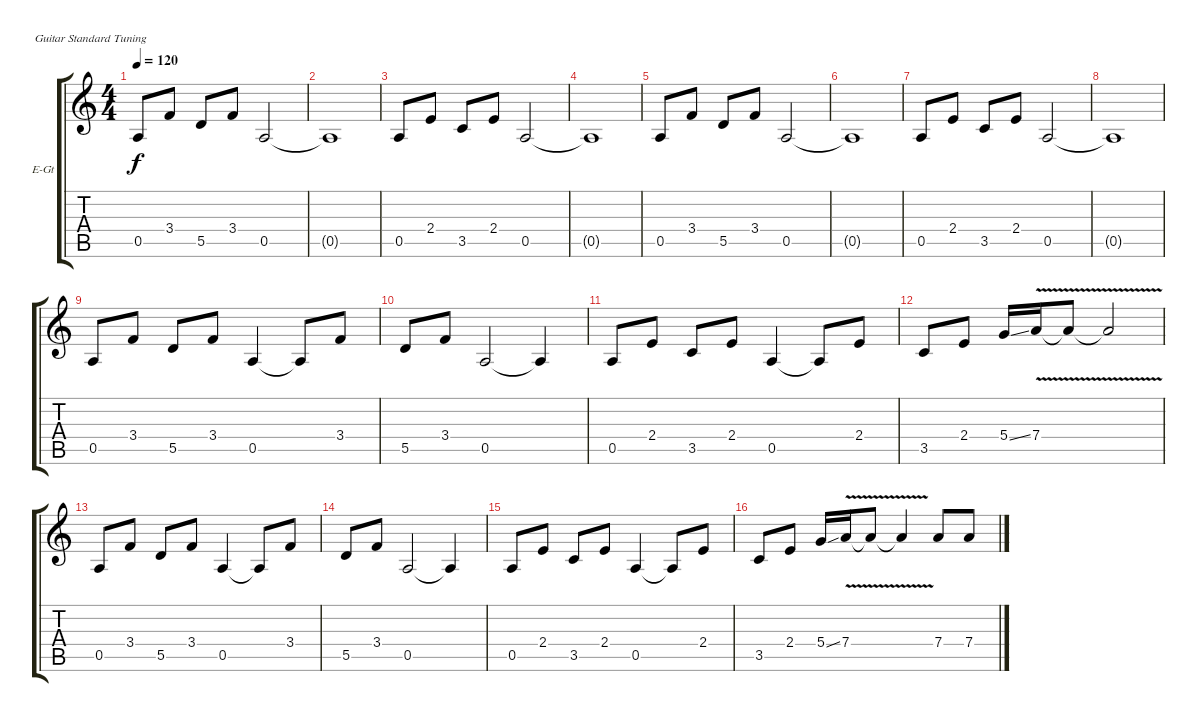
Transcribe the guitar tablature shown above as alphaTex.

\bracketExtendMode groupsimilarinstruments
\firstSystemTrackNameOrientation horizontal
\otherSystemsTrackNameOrientation horizontal
\track ("Distortion Guitar 2" "E-Gt") {instrument distortionguitar}
\staff {score tabs}
\tuning (E4 B3 G3 D3 A2 E2)
\ts (4 4)
\tempo 120
\clef g2
\ks c
0.5.8{dy f} 3.4.8 5.5.8 3.4.8 0.5.2 |
0.5{t}.1 |
0.5.8 2.4.8 3.5.8 2.4.8 0.5.2 |
0.5{t}.1 |
0.5.8 3.4.8 5.5.8 3.4.8 0.5.2 |
0.5{t}.1 |
0.5.8 2.4.8 3.5.8 2.4.8 0.5.2 |
0.5{t}.1 |
0.5.8 3.4.8 5.5.8 3.4.8 0.5.4 0.5{t}.8 3.4.8 |
5.5.8 3.4.8 0.5.2 0.5{t}.4 |
0.5.8 2.4.8 3.5.8 2.4.8 0.5.4 0.5{t}.8 2.4.8 |
3.5.8 2.4.8 5.4{ss}.16 7.4{v}.16 7.4{v t}.8 7.4{v t}.2 |
0.5.8 3.4.8 5.5.8 3.4.8 0.5.4 0.5{t}.8 3.4.8 |
5.5.8 3.4.8 0.5.2 0.5{t}.4 |
0.5.8 2.4.8 3.5.8 2.4.8 0.5.4 0.5{t}.8 2.4.8 |
3.5.8 2.4.8 5.4{ss}.16 7.4{v}.16 7.4{v t}.8 7.4{v t}.4 7.4.8 7.4.8
